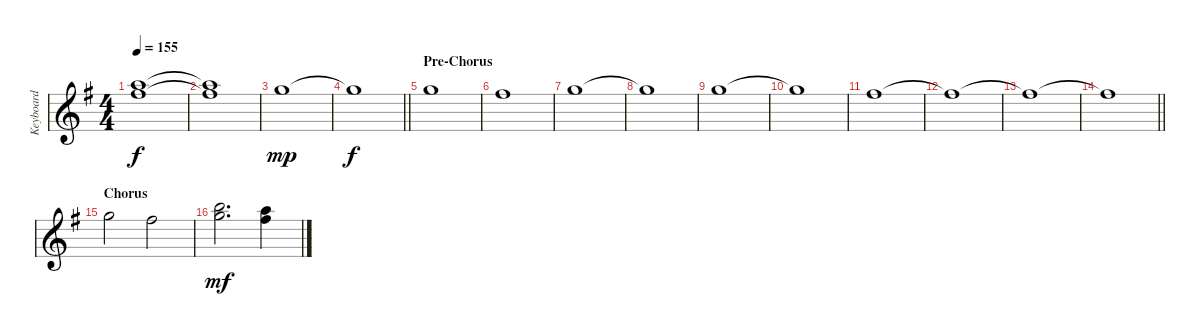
\track ("Keyboard" "Keyboard") {instrument stringensemble1}
\staff {score}
\tuning (E4 B3 G3 D3 A2 E2) {hide}
\ts (4 4)
\tempo 155
\clef g2
\ks g
(17.1 19.2).1{dy f} |
(17.1{t} 19.2{t}).1 |
15.1.1{dy mp} |
\barLineRight lightlight
15.1{t}.1{dy f} |
\section ("" "Pre-Chorus")
15.1.1 |
14.1.1 |
15.1.1 |
15.1{t}.1 |
15.1.1 |
15.1{t}.1 |
14.1.1 |
14.1{t}.1 |
14.1{t}.1 |
\barLineRight lightlight
14.1{t}.1 |
\section ("" "Chorus")
15.1.2 14.1.2 |
(19.1 20.2).2{d dy mf} (17.1 19.2).4
